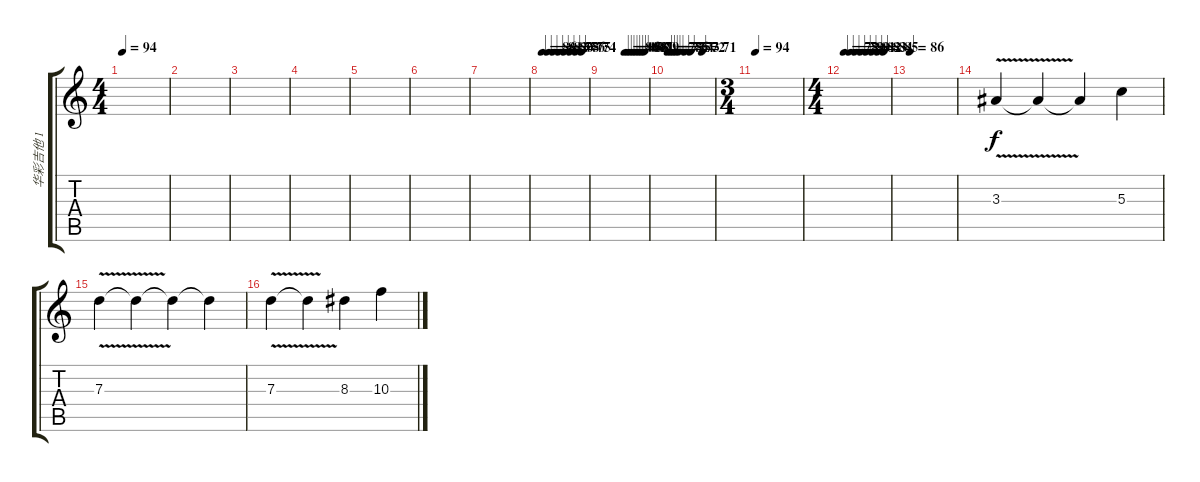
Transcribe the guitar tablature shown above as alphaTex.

\track ("华彩吉他 1" "华彩吉他 1") {instrument distortionguitar}
\staff {score tabs}
\tuning (E4 B3 G3 D3 A2 E2) {hide}
\ts (4 4)
\tempo 94
\tempo 73
\tempo 94
\clef g2
\ks c
|
|
|
|
|
|
|
\tempo 86
\tempo (84 0.125)
\tempo (82 0.25)
\tempo (80 0.375)
\tempo (78 0.5)
\tempo (76 0.625)
\tempo (75 0.75)
\tempo (74 0.875)
|
\tempo (86 0.5)
\tempo (85 0.5625)
\tempo (84 0.625)
\tempo (83 0.6875)
\tempo (82 0.75)
\tempo (81 0.8125)
\tempo (80 0.875)
\tempo (79 0.9375)
|
\tempo 78
\tempo (77 0.0625)
\tempo (76 0.125)
\tempo (75 0.1875)
\tempo (74 0.25)
\tempo (73 0.375)
\tempo (72 0.5)
\tempo (71 0.75)
|
\ts (3 4)
\tempo 94
|
\ts (4 4)
\tempo 78
\tempo (79 0.125)
\tempo (80 0.25)
\tempo (81 0.375)
\tempo (82 0.5)
\tempo (83 0.625)
\tempo (84 0.75)
\tempo (85 0.875)
|
\tempo 86
|
3.3{v}.4 3.3{t}.4 3.3{t}.4 5.3.4 |
7.3{v}.4 7.3{t}.4 7.3{t}.4 7.3{t}.4 |
7.3{v}.4 7.3{t}.4 8.3.4 10.3.4
